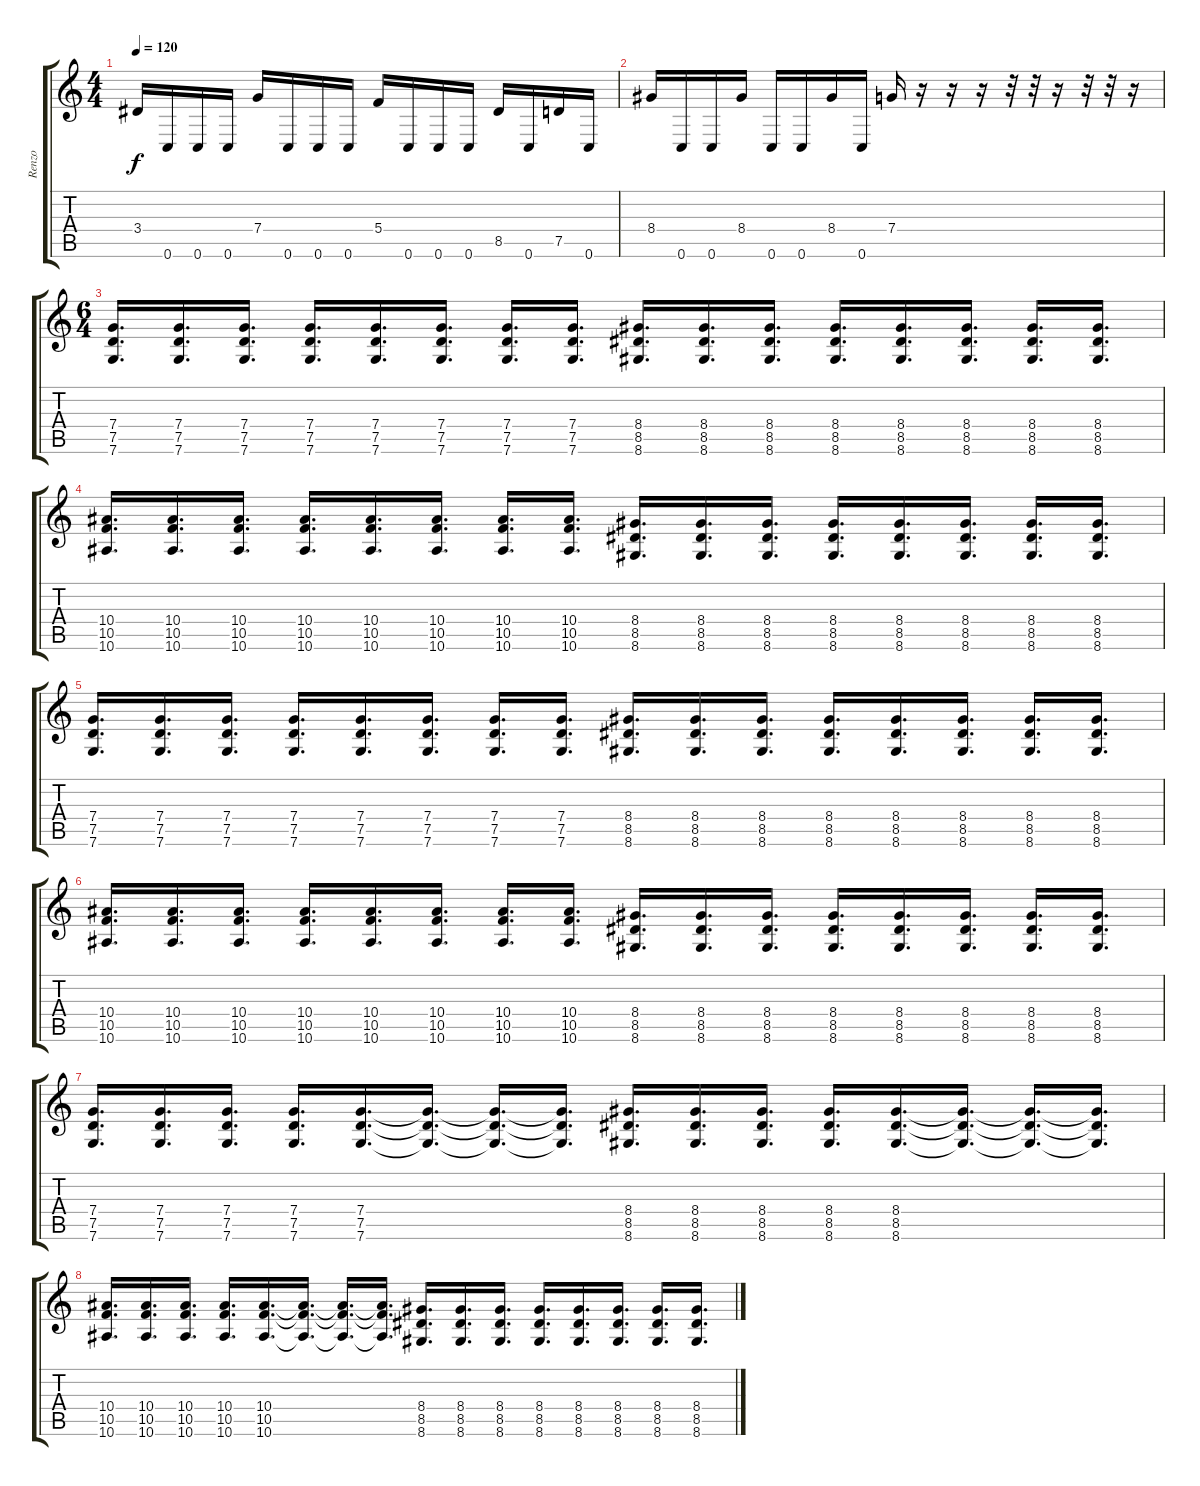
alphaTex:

\track ("Renzo" "Renzo") {instrument overdrivenguitar}
\staff {score tabs}
\tuning (D4 A3 F3 C3 G2 C2) {hide}
\ts (4 4)
\tempo 120
\clef g2
\ks c
3.4.16{dy f} 0.6.16 0.6.16 0.6.16 7.4.16 0.6.16 0.6.16 0.6.16 5.4.16 0.6.16 0.6.16 0.6.16 8.5.16 0.6.16 7.5.16 0.6.16 |
8.4.16 0.6.16 0.6.16 8.4.16 0.6.16 0.6.16 8.4.16 0.6.16 7.4.16 r.16 r.16 r.16 r.32 r.32 r.16 r.32 r.32 r.16 |
\ts (6 4)
(7.4 7.5 7.6).16{d} (7.4 7.5 7.6).16{d} (7.4 7.5 7.6).16{d} (7.4 7.5 7.6).16{d} (7.4 7.5 7.6).16{d} (7.4 7.5 7.6).16{d} (7.4 7.5 7.6).16{d} (7.4 7.5 7.6).16{d} (8.4 8.5 8.6).16{d} (8.4 8.5 8.6).16{d} (8.4 8.5 8.6).16{d} (8.4 8.5 8.6).16{d} (8.4 8.5 8.6).16{d} (8.4 8.5 8.6).16{d} (8.4 8.5 8.6).16{d} (8.4 8.5 8.6).16{d} |
(10.4 10.5 10.6).16{d} (10.4 10.5 10.6).16{d} (10.4 10.5 10.6).16{d} (10.4 10.5 10.6).16{d} (10.4 10.5 10.6).16{d} (10.4 10.5 10.6).16{d} (10.4 10.5 10.6).16{d} (10.4 10.5 10.6).16{d} (8.4 8.5 8.6).16{d} (8.4 8.5 8.6).16{d} (8.4 8.5 8.6).16{d} (8.4 8.5 8.6).16{d} (8.4 8.5 8.6).16{d} (8.4 8.5 8.6).16{d} (8.4 8.5 8.6).16{d} (8.4 8.5 8.6).16{d} |
(7.4 7.5 7.6).16{d} (7.4 7.5 7.6).16{d} (7.4 7.5 7.6).16{d} (7.4 7.5 7.6).16{d} (7.4 7.5 7.6).16{d} (7.4 7.5 7.6).16{d} (7.4 7.5 7.6).16{d} (7.4 7.5 7.6).16{d} (8.4 8.5 8.6).16{d} (8.4 8.5 8.6).16{d} (8.4 8.5 8.6).16{d} (8.4 8.5 8.6).16{d} (8.4 8.5 8.6).16{d} (8.4 8.5 8.6).16{d} (8.4 8.5 8.6).16{d} (8.4 8.5 8.6).16{d} |
(10.4 10.5 10.6).16{d} (10.4 10.5 10.6).16{d} (10.4 10.5 10.6).16{d} (10.4 10.5 10.6).16{d} (10.4 10.5 10.6).16{d} (10.4 10.5 10.6).16{d} (10.4 10.5 10.6).16{d} (10.4 10.5 10.6).16{d} (8.4 8.5 8.6).16{d} (8.4 8.5 8.6).16{d} (8.4 8.5 8.6).16{d} (8.4 8.5 8.6).16{d} (8.4 8.5 8.6).16{d} (8.4 8.5 8.6).16{d} (8.4 8.5 8.6).16{d} (8.4 8.5 8.6).16{d} |
(7.4 7.5 7.6).16{d} (7.4 7.5 7.6).16{d} (7.4 7.5 7.6).16{d} (7.4 7.5 7.6).16{d} (7.4 7.5 7.6).16{d} (7.4{t} 7.5{t} 7.6{t}).16{d} (7.4{t} 7.5{t} 7.6{t}).16{d} (7.4{t} 7.5{t} 7.6{t}).16{d} (8.4 8.5 8.6).16{d} (8.4 8.5 8.6).16{d} (8.4 8.5 8.6).16{d} (8.4 8.5 8.6).16{d} (8.4 8.5 8.6).16{d} (8.4{t} 8.5{t} 8.6{t}).16{d} (8.4{t} 8.5{t} 8.6{t}).16{d} (8.4{t} 8.5{t} 8.6{t}).16{d} |
(10.4 10.5 10.6).16{d} (10.4 10.5 10.6).16{d} (10.4 10.5 10.6).16{d} (10.4 10.5 10.6).16{d} (10.4 10.5 10.6).16{d} (10.4{t} 10.5{t} 10.6{t}).16{d} (10.4{t} 10.5{t} 10.6{t}).16{d} (10.4{t} 10.5{t} 10.6{t}).16{d} (8.4 8.5 8.6).16{d} (8.4 8.5 8.6).16{d} (8.4 8.5 8.6).16{d} (8.4 8.5 8.6).16{d} (8.4 8.5 8.6).16{d} (8.4 8.5 8.6).16{d} (8.4 8.5 8.6).16{d} (8.4 8.5 8.6).16{d}
